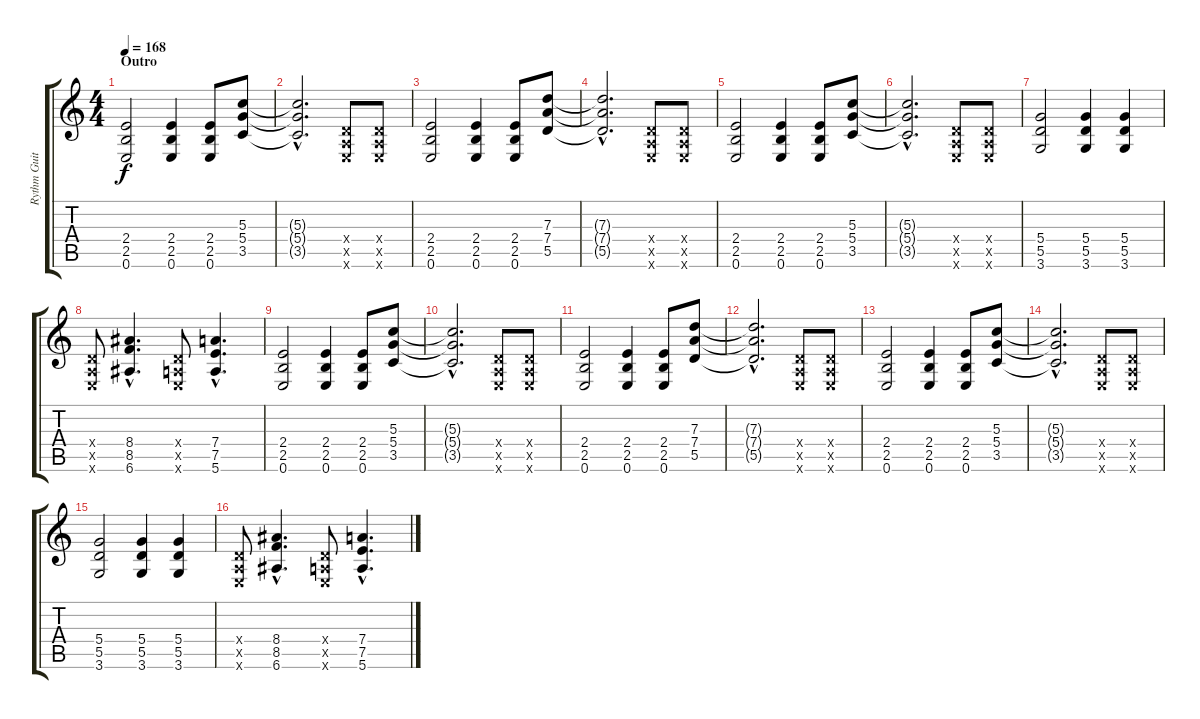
\track ("Rythm Guitar One (kinda overdriven)" "Rythm Guit") {instrument overdrivenguitar}
\staff {score tabs}
\tuning (E4 B3 G3 D3 A2 E2) {hide}
\ts (4 4)
\section ("" "Outro")
\tempo 168
\clef g2
\ks c
(2.4 2.5 0.6).2{dy f} (2.4 2.5 0.6).4 (2.4 2.5 0.6).8 (5.3 5.4 3.5).8 |
(5.3{hac t} 5.4{hac t} 3.5{hac t}).2{d} (0.4{x} 0.5{x} 0.6{x}).8 (0.4{x} 0.5{x} 0.6{x}).8 |
(2.4 2.5 0.6).2 (2.4 2.5 0.6).4 (2.4 2.5 0.6).8 (7.3 7.4 5.5).8 |
(7.3{hac t} 7.4{hac t} 5.5{hac t}).2{d} (0.4{x} 0.5{x} 0.6{x}).8 (0.4{x} 0.5{x} 0.6{x}).8 |
(2.4 2.5 0.6).2 (2.4 2.5 0.6).4 (2.4 2.5 0.6).8 (5.3 5.4 3.5).8 |
(5.3{hac t} 5.4{hac t} 3.5{hac t}).2{d} (0.4{x} 0.5{x} 0.6{x}).8 (0.4{x} 0.5{x} 0.6{x}).8 |
(5.4 5.5 3.6).2 (5.4 5.5 3.6).4 (5.4 5.5 3.6).4 |
(0.4{x} 0.5{x} 0.6{x}).8 (8.4{hac} 8.5{hac} 6.6{hac}).4{d} (0.4{x} 0.5{x} 0.6{x}).8 (7.4{hac} 7.5{hac} 5.6{hac}).4{d} |
(2.4 2.5 0.6).2 (2.4 2.5 0.6).4 (2.4 2.5 0.6).8 (5.3 5.4 3.5).8 |
(5.3{hac t} 5.4{hac t} 3.5{hac t}).2{d} (0.4{x} 0.5{x} 0.6{x}).8 (0.4{x} 0.5{x} 0.6{x}).8 |
(2.4 2.5 0.6).2 (2.4 2.5 0.6).4 (2.4 2.5 0.6).8 (7.3 7.4 5.5).8 |
(7.3{hac t} 7.4{hac t} 5.5{hac t}).2{d} (0.4{x} 0.5{x} 0.6{x}).8 (0.4{x} 0.5{x} 0.6{x}).8 |
(2.4 2.5 0.6).2 (2.4 2.5 0.6).4 (2.4 2.5 0.6).8 (5.3 5.4 3.5).8 |
(5.3{hac t} 5.4{hac t} 3.5{hac t}).2{d} (0.4{x} 0.5{x} 0.6{x}).8 (0.4{x} 0.5{x} 0.6{x}).8 |
(5.4 5.5 3.6).2 (5.4 5.5 3.6).4 (5.4 5.5 3.6).4 |
(0.4{x} 0.5{x} 0.6{x}).8 (8.4{hac} 8.5{hac} 6.6{hac}).4{d} (0.4{x} 0.5{x} 0.6{x}).8 (7.4{hac} 7.5{hac} 5.6{hac}).4{d}
